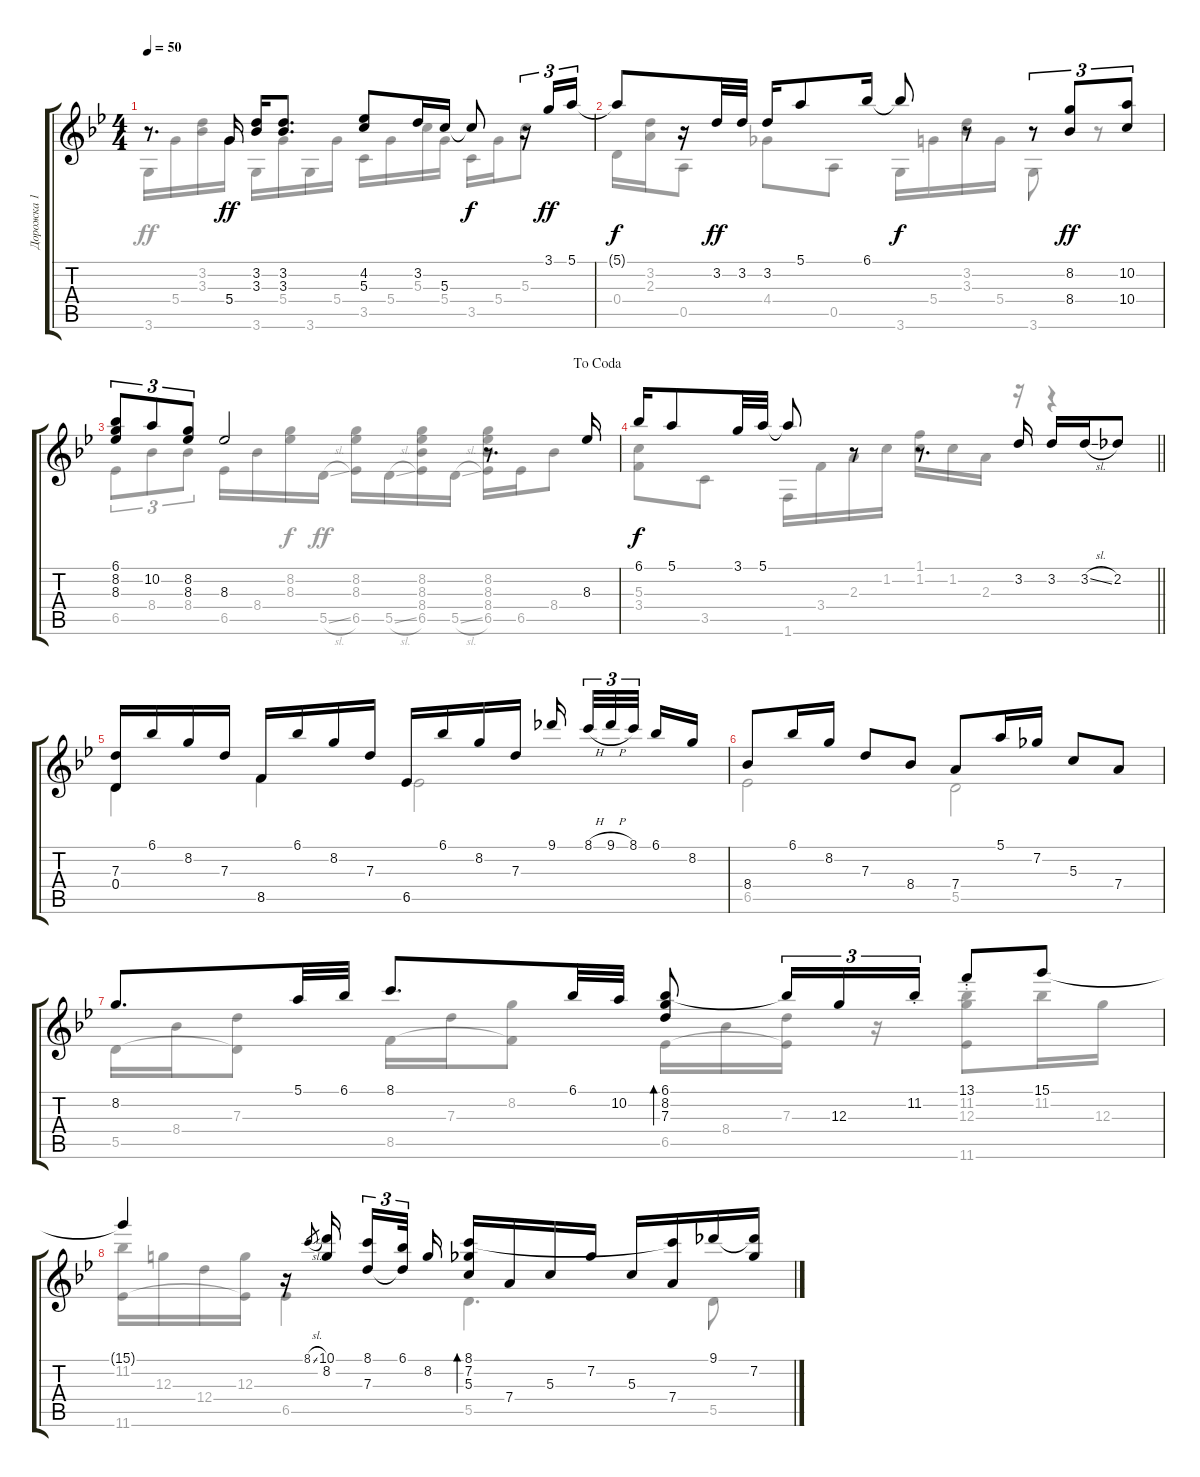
\track ("Дорожка 1" "Дорожка 1") {instrument acousticguitarnylon}
\staff {score tabs}
\tuning (E4 B3 G3 D3 A2 E2) {hide}
\voice
\ts (4 4)
\tempo 50
\clef g2
\ks gminor
r.8{d dy f} 5.4.16{dy ff} (3.2 3.3).16 (3.2 3.3).8{d} (4.2 5.3).8 3.2.16 5.3.16 5.3{t}.8{dy f} r.16{tu (3 2)} 3.1.16{tu (3 2) dy ff} 5.1.16{tu (3 2)} |
5.1{t}.8{dy f} r.16 3.2.32{dy ff} 3.2.32 3.2.16 5.1.8 6.1.16 6.1{t}.8{dy f} r.8 r.8{tu (3 2)} (8.2 8.4).8{tu (3 2) dy ff} (10.2 10.4).8{tu (3 2)} |
\jump dacoda
(6.1 8.2 8.3).8{tu (3 2)} 10.2.8{tu (3 2)} (8.2 8.3).8{tu (3 2)} 8.3.2 r.8{d} 8.3.16 |
\barLineRight lightlight
6.1.16{dy f} 5.1.8 3.1.32 5.1.32 5.1{t}.8 r.8 r.8{d} 3.2.16 3.2.16 3.2{sl}.16 2.2.8 |
(7.3 0.4).16 6.1.16 8.2.16 7.3.16 8.5.16 6.1.16 8.2.16 7.3.16 6.5.16 6.1.16 8.2.16 7.3.16 9.1.16{beam splitsecondary} 8.1{h}.32{tu (3 2)} 9.1{h}.32{tu (3 2)} 8.1.32{tu (3 2) beam splitsecondary} 6.1.16 8.2.16 |
8.4.8 6.1.16 8.2.16 7.3.8 8.4.8 7.4.8 5.1.16 7.2.16 5.3.8 7.4.8 |
8.2.8{d} 5.1.32 6.1.32 8.1.8{d} 6.1.32 10.2.32 (6.1 8.2 7.3).8{bd 60} 6.1{t}.16{tu (3 2)} 12.3.16{tu (3 2)} 11.2{st}.16{tu (3 2)} 13.1{st}.8 15.1.8 |
15.1{t}.4 r.16 8.1{sl}.8{gr} (10.1 8.2).16{beam splitsecondary} (8.1 7.3).16{tu (3 2)} (6.1 7.3{t}).32{tu (3 2) beam splitsecondary} 8.2.16 (8.1 7.2 5.3).16{bd 60} 7.4.16 5.3.16 7.2.16 5.3.16 (8.1{t} 7.4).16 9.1.16 (9.1{t} 7.2).16
\voice
\clef g2
\ottava regular
\simile none
\ks gminor
3.6.16{dy ff} 5.4.16 (3.2 3.3).16 5.4.16 3.6.16 5.4.16 3.6.16 5.4.16 3.5.16 5.4.16 5.3.16 5.4.16 3.5.16 5.4.16 5.3.8 |
0.4.16 (3.2 2.3).16 0.5.8 4.4.8 0.5.8 3.6.16 5.4.16 (3.2 3.3).16 5.4.16 3.6.8 r.8 |
6.5.8{tu (3 2)} 8.4.8{tu (3 2)} 8.4.8{tu (3 2)} 6.5.16 8.4.16 (8.2 8.3).16{dy f} 5.5{sl}.16{dy ff} (8.2 8.3 6.5).16 5.5{sl}.16 (8.2 8.3 8.4 6.5).16 5.5{sl}.16 (8.2 8.3 8.4 6.5).16 6.5.16 8.4.8 |
\barLineRight lightlight
(5.3 3.4).8{dy f} 3.5.8 1.6.16 3.4.16 2.3.16 1.2.16 (1.1 1.2).16 1.2.16 2.3.16 r.16 r.4 |
0.4.4 8.5.4 6.5.2 |
6.5.2 5.5.2 |
5.5.16 8.4.16 (7.3 5.5{t}).8 8.5.16 7.3.16 (8.2 8.5{t}).8 6.5.16 8.4.16 (7.3 6.5{t}).16 r.16 (11.2{st} 12.3{st} 11.6{st}).8 11.2.16 12.3.16 |
(11.2 11.6).16 12.3.16 12.4.16 (12.3 11.6{t}).16 6.5.4 5.5.4{d} 5.5.8
